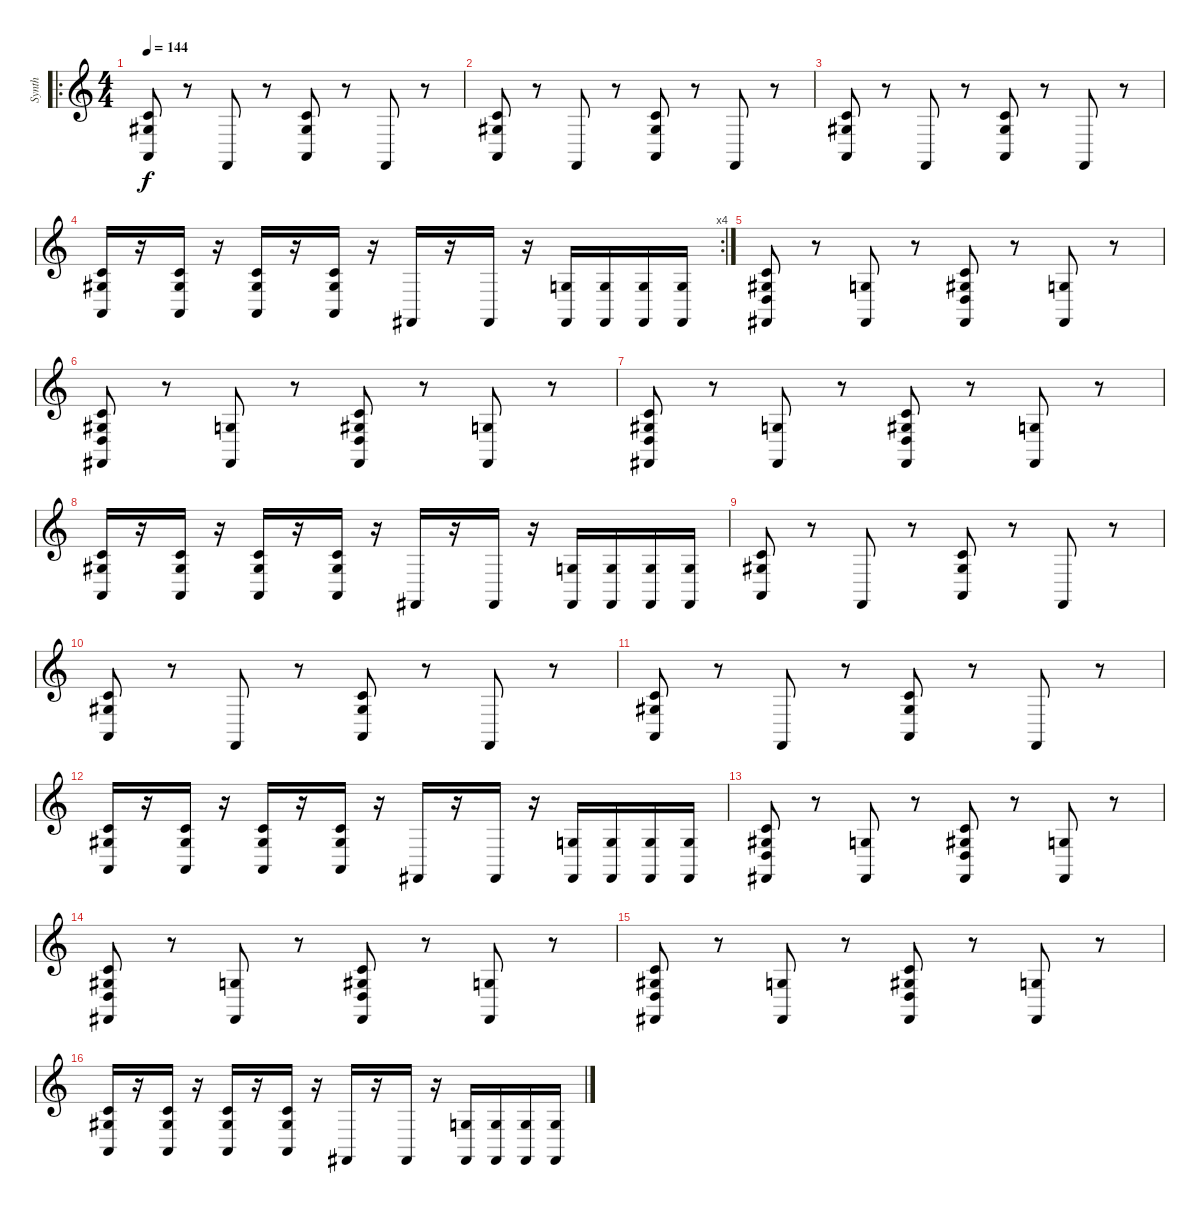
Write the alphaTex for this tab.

\track ("Synth" "Synth") {instrument fx5brightness}
\staff {score}
\tuning (E4 B3 G3 D3 A2 E2) {hide}
\ro
\ts (4 4)
\tempo 144
\clef g2
\ks c
(1.2 1.3 0.5).8{dy f} r.8 1.6.8 r.8 (1.2 1.3 0.5).8 r.8 1.6.8 r.8 |
(1.2 1.3 0.5).8 r.8 1.6.8 r.8 (1.2 1.3 0.5).8 r.8 1.6.8 r.8 |
(1.2 1.3 0.5).8 r.8 1.6.8 r.8 (1.2 1.3 0.5).8 r.8 1.6.8 r.8 |
\rc 4
(1.2 1.3 0.5).16 r.16 (1.2 1.3 0.5).16 r.16 (1.2 1.3 0.5).16 r.16 (1.2 1.3 0.5).16 r.16 2.6.16 r.16 2.6.16 r.16 (0.3 2.6).16 (0.3 2.6).16 (0.3 2.6).16 (0.3 2.6).16 |
(1.2 1.3 0.4 2.6).8 r.8 (0.3 2.6).8 r.8 (1.2 1.3 0.4 2.6).8 r.8 (0.3 2.6).8 r.8 |
(1.2 1.3 0.4 2.6).8 r.8 (0.3 2.6).8 r.8 (1.2 1.3 0.4 2.6).8 r.8 (0.3 2.6).8 r.8 |
(1.2 1.3 0.4 2.6).8 r.8 (0.3 2.6).8 r.8 (1.2 1.3 0.4 2.6).8 r.8 (0.3 2.6).8 r.8 |
(1.2 1.3 0.5).16 r.16 (1.2 1.3 0.5).16 r.16 (1.2 1.3 0.5).16 r.16 (1.2 1.3 0.5).16 r.16 2.6.16 r.16 2.6.16 r.16 (0.3 2.6).16 (0.3 2.6).16 (0.3 2.6).16 (0.3 2.6).16 |
(1.2 1.3 0.5).8 r.8 1.6.8 r.8 (1.2 1.3 0.5).8 r.8 1.6.8 r.8 |
(1.2 1.3 0.5).8 r.8 1.6.8 r.8 (1.2 1.3 0.5).8 r.8 1.6.8 r.8 |
(1.2 1.3 0.5).8 r.8 1.6.8 r.8 (1.2 1.3 0.5).8 r.8 1.6.8 r.8 |
(1.2 1.3 0.5).16 r.16 (1.2 1.3 0.5).16 r.16 (1.2 1.3 0.5).16 r.16 (1.2 1.3 0.5).16 r.16 2.6.16 r.16 2.6.16 r.16 (0.3 2.6).16 (0.3 2.6).16 (0.3 2.6).16 (0.3 2.6).16 |
(1.2 1.3 0.4 2.6).8 r.8 (0.3 2.6).8 r.8 (1.2 1.3 0.4 2.6).8 r.8 (0.3 2.6).8 r.8 |
(1.2 1.3 0.4 2.6).8 r.8 (0.3 2.6).8 r.8 (1.2 1.3 0.4 2.6).8 r.8 (0.3 2.6).8 r.8 |
(1.2 1.3 0.4 2.6).8 r.8 (0.3 2.6).8 r.8 (1.2 1.3 0.4 2.6).8 r.8 (0.3 2.6).8 r.8 |
(1.2 1.3 0.5).16 r.16 (1.2 1.3 0.5).16 r.16 (1.2 1.3 0.5).16 r.16 (1.2 1.3 0.5).16 r.16 2.6.16 r.16 2.6.16 r.16 (0.3 2.6).16 (0.3 2.6).16 (0.3 2.6).16 (0.3 2.6).16
